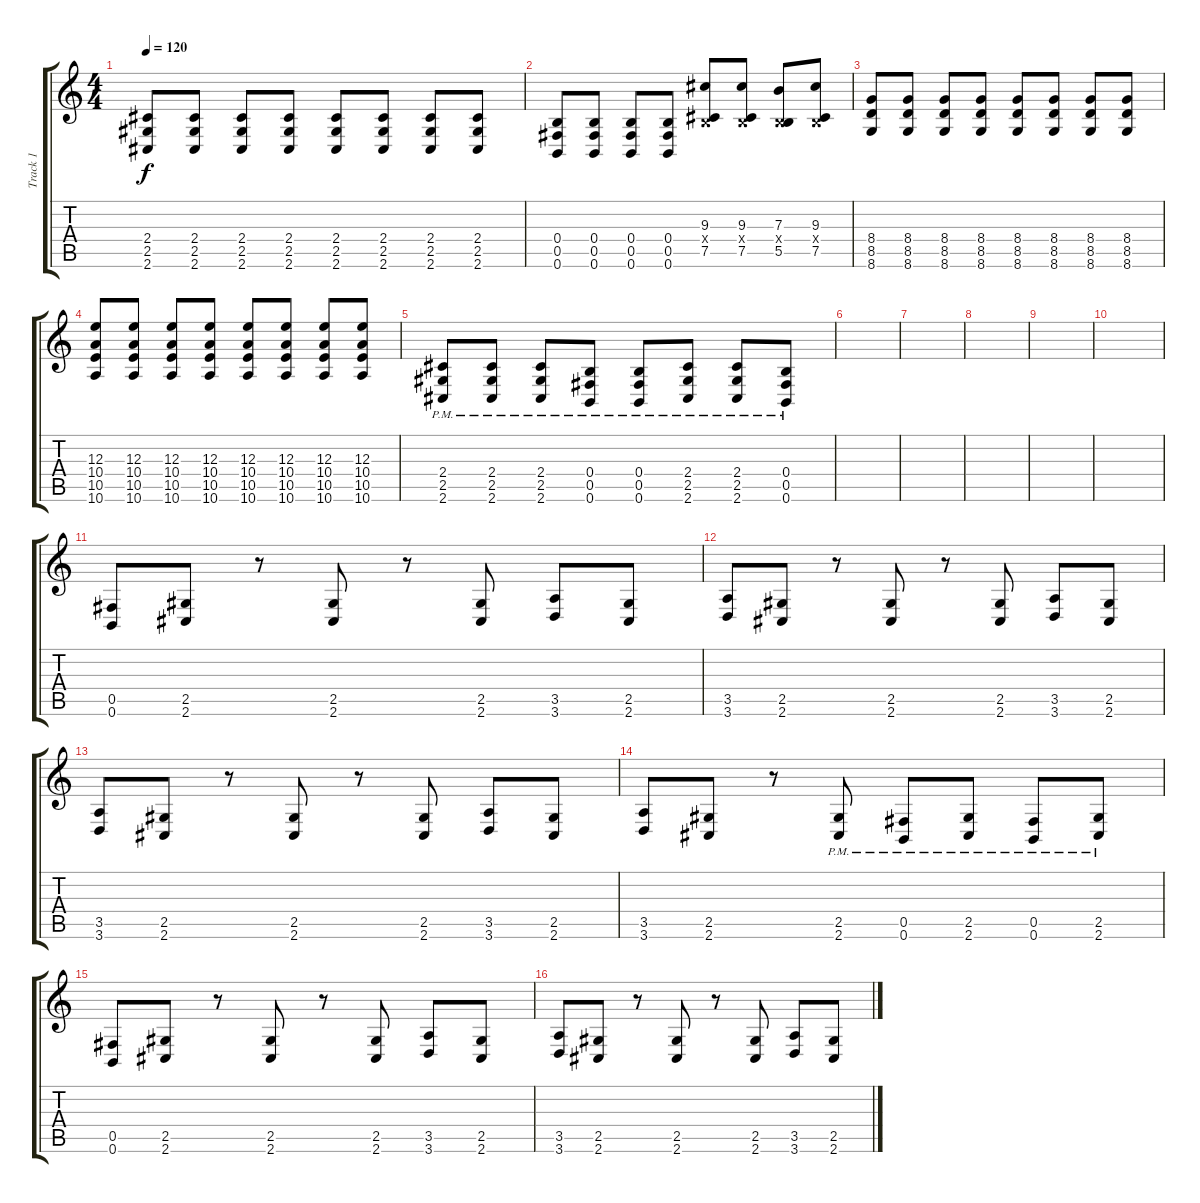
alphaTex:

\track ("Track 1" "Track 1") {instrument distortionguitar}
\staff {score tabs}
\tuning (Db4 Ab3 E3 B2 Gb2 B1) {hide}
\ts (4 4)
\tempo 120
\clef g2
\ks c
(2.4 2.5 2.6).8{dy f} (2.4 2.5 2.6).8 (2.4 2.5 2.6).8 (2.4 2.5 2.6).8 (2.4 2.5 2.6).8 (2.4 2.5 2.6).8 (2.4 2.5 2.6).8 (2.4 2.5 2.6).8 |
(0.4 0.5 0.6).8 (0.4 0.5 0.6).8 (0.4 0.5 0.6).8 (0.4 0.5 0.6).8 (9.3 0.4{x} 7.5).8 (9.3 0.4{x} 7.5).8 (7.3 0.4{x} 5.5).8 (9.3 0.4{x} 7.5).8 |
(8.4 8.5 8.6).8 (8.4 8.5 8.6).8 (8.4 8.5 8.6).8 (8.4 8.5 8.6).8 (8.4 8.5 8.6).8 (8.4 8.5 8.6).8 (8.4 8.5 8.6).8 (8.4 8.5 8.6).8 |
(12.3 10.4 10.5 10.6).8 (12.3 10.4 10.5 10.6).8 (12.3 10.4 10.5 10.6).8 (12.3 10.4 10.5 10.6).8 (12.3 10.4 10.5 10.6).8 (12.3 10.4 10.5 10.6).8 (12.3 10.4 10.5 10.6).8 (12.3 10.4 10.5 10.6).8 |
(2.4{pm} 2.5 2.6).8 (2.4{pm} 2.5 2.6).8 (2.4{pm} 2.5 2.6).8 (0.4{pm} 0.5 0.6).8 (0.4{pm} 0.5 0.6).8 (2.4{pm} 2.5 2.6).8 (2.4{pm} 2.5 2.6).8 (0.4{pm} 0.5 0.6).8 |
|
|
|
|
|
(0.5 0.6).8 (2.5 2.6).8 r.8 (2.5 2.6).8 r.8 (2.5 2.6).8 (3.5 3.6).8 (2.5 2.6).8 |
(3.5 3.6).8 (2.5 2.6).8 r.8 (2.5 2.6).8 r.8 (2.5 2.6).8 (3.5 3.6).8 (2.5 2.6).8 |
(3.5 3.6).8 (2.5 2.6).8 r.8 (2.5 2.6).8 r.8 (2.5 2.6).8 (3.5 3.6).8 (2.5 2.6).8 |
(3.5 3.6).8 (2.5 2.6).8 r.8 (2.5 2.6{pm}).8 (0.5 0.6{pm}).8 (2.5 2.6{pm}).8 (0.5 0.6{pm}).8 (2.5 2.6{pm}).8 |
(0.5 0.6).8 (2.5 2.6).8 r.8 (2.5 2.6).8 r.8 (2.5 2.6).8 (3.5 3.6).8 (2.5 2.6).8 |
(3.5 3.6).8 (2.5 2.6).8 r.8 (2.5 2.6).8 r.8 (2.5 2.6).8 (3.5 3.6).8 (2.5 2.6).8
